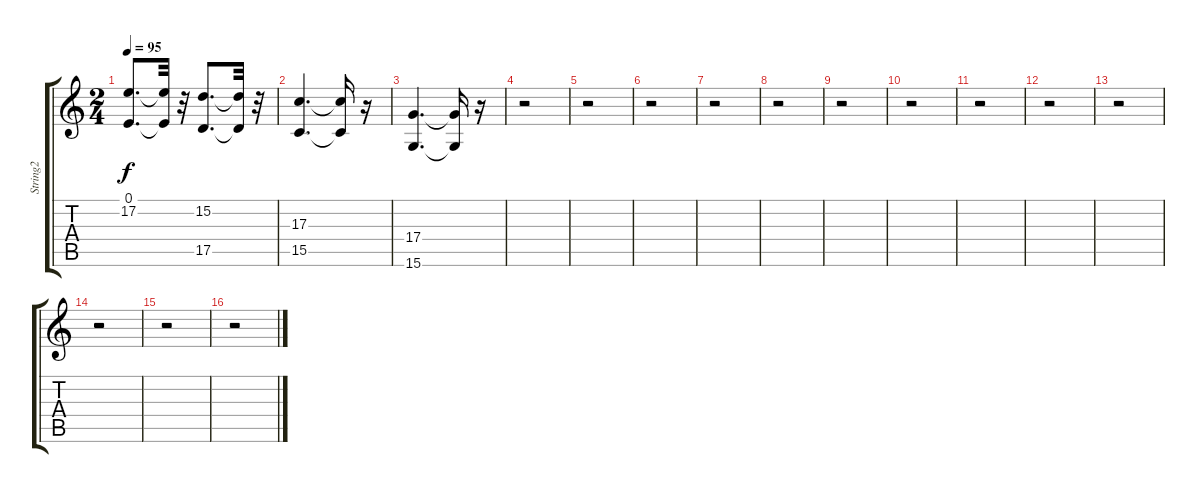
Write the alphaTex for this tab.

\track ("String2" "String2") {instrument tremolostrings}
\staff {score tabs}
\tuning (E4 B3 G3 D3 A2 E2) {hide}
\ts (2 4)
\tempo 95
\clef g2
\ks c
(0.1{t} 17.2{t}).8{d dy f} (0.1{t} 17.2{t}).32 r.32 (15.2 17.5).8{d} (15.2{t} 17.5{t}).32 r.32 |
(17.3 15.5).4{d} (17.3{t} 15.5{t}).16 r.16 |
(17.4 15.6).4{d} (17.4{t} 15.6{t}).16 r.16 |
r.2 |
r.2 |
r.2 |
r.2 |
r.2 |
r.2 |
r.2 |
r.2 |
r.2 |
r.2 |
r.2 |
r.2 |
r.2
